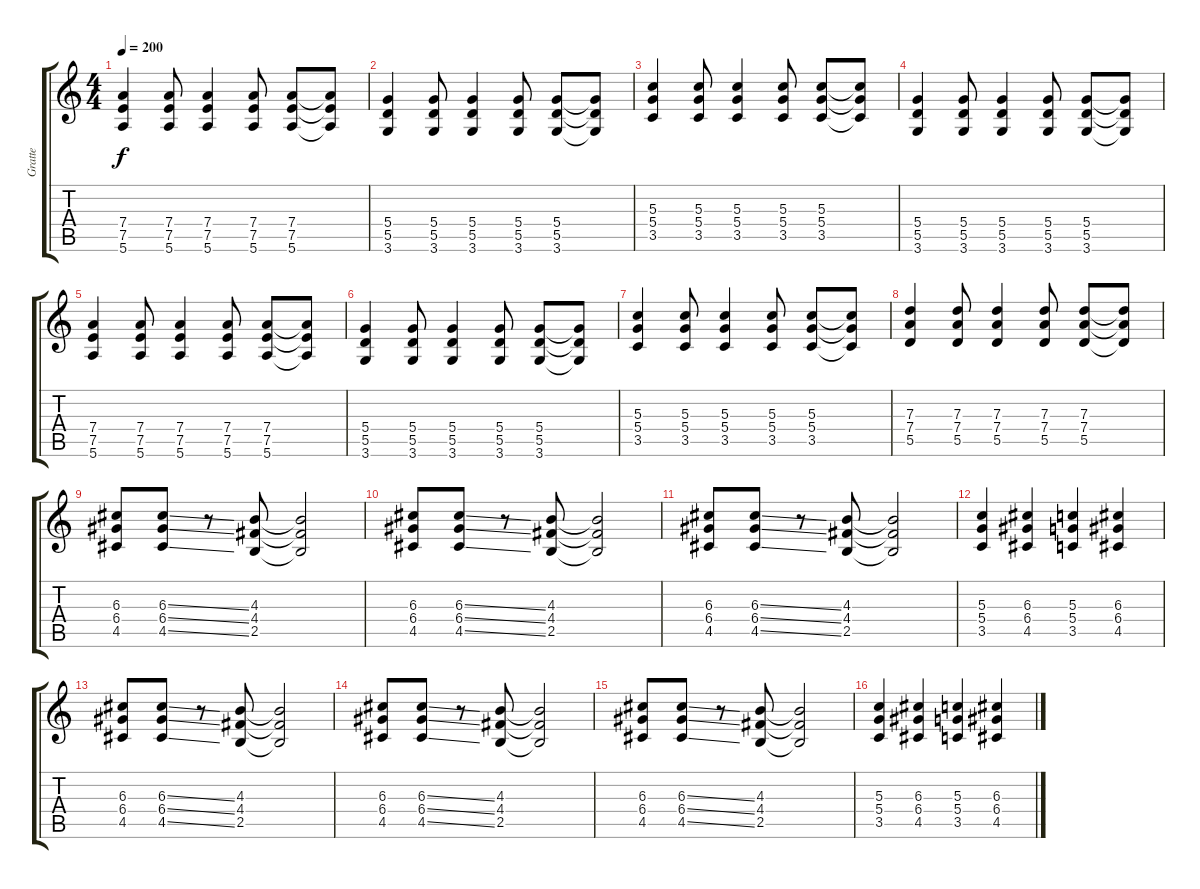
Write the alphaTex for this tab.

\track ("Gratte" "Gratte") {instrument overdrivenguitar}
\staff {score tabs}
\tuning (E4 B3 G3 D3 A2 E2) {hide}
\ts (4 4)
\tempo 200
\clef g2
\ks c
(7.4 7.5 5.6).4{dy f} (7.4 7.5 5.6).8 (7.4 7.5 5.6).4 (7.4 7.5 5.6).8 (7.4 7.5 5.6).8 (7.4{t} 7.5{t} 5.6{t}).8 |
(5.4 5.5 3.6).4 (5.4 5.5 3.6).8 (5.4 5.5 3.6).4 (5.4 5.5 3.6).8 (5.4 5.5 3.6).8 (5.4{t} 5.5{t} 3.6{t}).8 |
(5.3 5.4 3.5).4 (5.3 5.4 3.5).8 (5.3 5.4 3.5).4 (5.3 5.4 3.5).8 (5.3 5.4 3.5).8 (5.3{t} 5.4{t} 3.5{t}).8 |
(5.4 5.5 3.6).4 (5.4 5.5 3.6).8 (5.4 5.5 3.6).4 (5.4 5.5 3.6).8 (5.4 5.5 3.6).8 (5.4{t} 5.5{t} 3.6{t}).8 |
(7.4 7.5 5.6).4 (7.4 7.5 5.6).8 (7.4 7.5 5.6).4 (7.4 7.5 5.6).8 (7.4 7.5 5.6).8 (7.4{t} 7.5{t} 5.6{t}).8 |
(5.4 5.5 3.6).4 (5.4 5.5 3.6).8 (5.4 5.5 3.6).4 (5.4 5.5 3.6).8 (5.4 5.5 3.6).8 (5.4{t} 5.5{t} 3.6{t}).8 |
(5.3 5.4 3.5).4 (5.3 5.4 3.5).8 (5.3 5.4 3.5).4 (5.3 5.4 3.5).8 (5.3 5.4 3.5).8 (5.3{t} 5.4{t} 3.5{t}).8 |
(7.3 7.4 5.5).4 (7.3 7.4 5.5).8 (7.3 7.4 5.5).4 (7.3 7.4 5.5).8 (7.3 7.4 5.5).8 (7.3{t} 7.4{t} 5.5{t}).8 |
(6.3 6.4 4.5).8 (6.3{ss} 6.4{ss} 4.5{ss}).8 r.8 (4.3 4.4 2.5).8 (4.3{t} 4.4{t} 2.5{t}).2 |
(6.3 6.4 4.5).8 (6.3{ss} 6.4{ss} 4.5{ss}).8 r.8 (4.3 4.4 2.5).8 (4.3{t} 4.4{t} 2.5{t}).2 |
(6.3 6.4 4.5).8 (6.3{ss} 6.4{ss} 4.5{ss}).8 r.8 (4.3 4.4 2.5).8 (4.3{t} 4.4{t} 2.5{t}).2 |
(5.3 5.4 3.5).4 (6.3 6.4 4.5).4 (5.3 5.4 3.5).4 (6.3 6.4 4.5).4 |
(6.3 6.4 4.5).8 (6.3{ss} 6.4{ss} 4.5{ss}).8 r.8 (4.3 4.4 2.5).8 (4.3{t} 4.4{t} 2.5{t}).2 |
(6.3 6.4 4.5).8 (6.3{ss} 6.4{ss} 4.5{ss}).8 r.8 (4.3 4.4 2.5).8 (4.3{t} 4.4{t} 2.5{t}).2 |
(6.3 6.4 4.5).8 (6.3{ss} 6.4{ss} 4.5{ss}).8 r.8 (4.3 4.4 2.5).8 (4.3{t} 4.4{t} 2.5{t}).2 |
(5.3 5.4 3.5).4 (6.3 6.4 4.5).4 (5.3 5.4 3.5).4 (6.3 6.4 4.5).4
